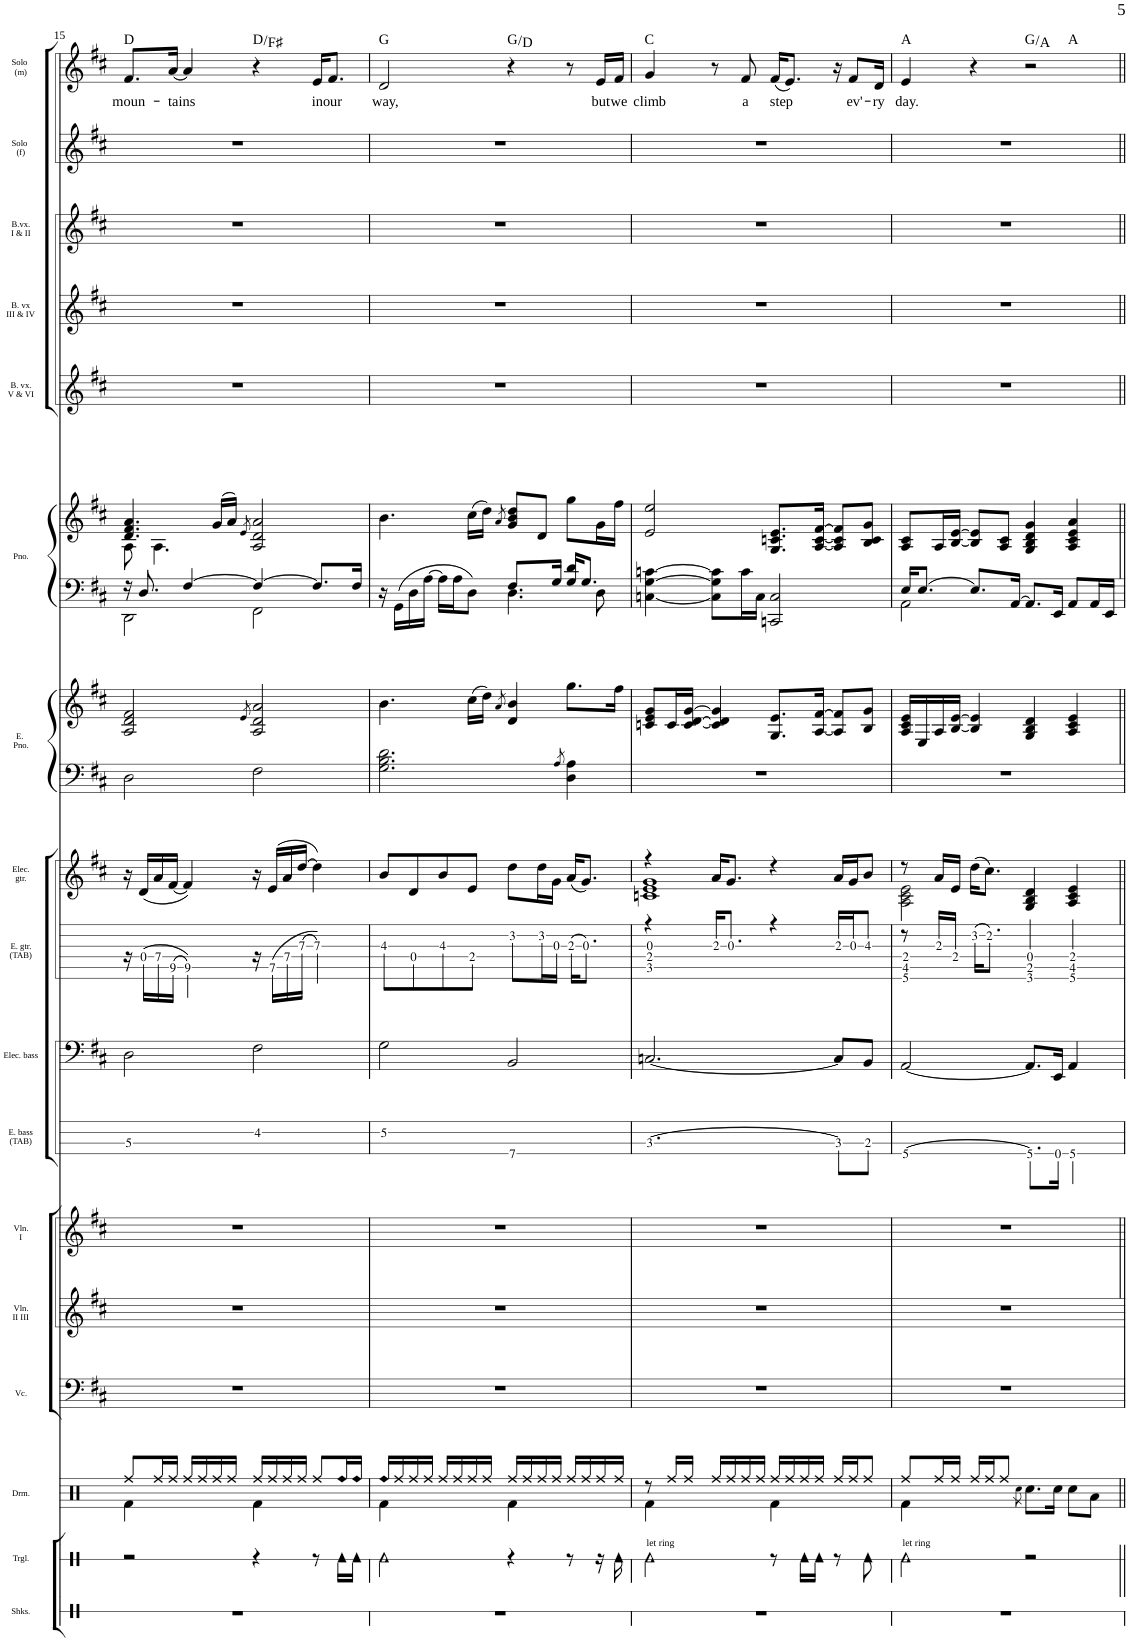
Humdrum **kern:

**kern	**kern	**kern	**kern	**kern	**kern	**kern	**kern	**kern	**kern	**kern	**kern	**kern	**kern	**kern	**kern	**kern	**kern	**kern	**text	**harte
*part17	*part16	*part15	*part14	*part13	*part12	*part11	*part10	*part9	*part8	*part7	*part7	*part6	*part6	*part5	*part4	*part3	*part2	*part1	*part1	*part1
*staff19	*staff18	*staff17	*staff16	*staff15	*staff14	*staff13	*staff12	*staff11	*staff10	*staff9	*staff8	*staff7	*staff6	*staff5	*staff4	*staff3	*staff2	*staff1	*staff1	*
*I"Shakers	*I"Triangle	*I"Drums	*I"Cello	*I"Violin II III	*I"Violin I	*I"E. bass (TAB)	*I"E. bass	*I"E. gtr. (TAB)	*I"Electric  guitar	*I"Electric  Piano	*	*I"Piano	*	*I"Back. voc. V &amp; VI	*I"Back. voc. III &amp; IV	*I"Back. voc. I &amp; II	*I"Solo   (f)	*I"Solo   (m)	*	*
*I'Shks.	*I'Trgl.	*I'Drm.	*	*I'Vln. II III	*I'Vln. I	*I'E. bass  (TAB)	*	*I'E. gtr. (TAB)	*I'Elec. gtr.	*I'E.   Pno.	*	*I'Pno.	*	*	*	*	*I'Solo   (f)	*I'Solo   (m)	*	*
!!LO:PB:g=z
*clefX	*clefX	*clefX	*clefF4	*clefG2	*clefG2	*	*clefF4	*	*clefG2	*clefF4	*clefG2	*clefF4	*clefG2	*clefG2	*clefG2	*clefG2	*clefG2	*clefG2	*	*
*	*	*	*	*	*	*	*Trd7c12	*	*Trd7c12	*	*	*	*	*	*	*	*Trd5c9	*Trd8c14	*	*
*k[f#c#]	*k[f#c#]	*k[f#c#]	*k[f#c#]	*k[f#c#]	*k[f#c#]	*k[f#c#]	*k[f#c#]	*k[f#c#]	*k[f#c#]	*k[f#c#]	*k[f#c#]	*k[f#c#]	*k[f#c#]	*k[f#c#]	*k[f#c#]	*k[f#c#]	*k[f#c#]	*k[f#c#]	*	*
*D:	*D:	*D:	*D:	*D:	*D:	*D:	*D:	*D:	*D:	*D:	*D:	*D:	*D:	*D:	*D:	*D:	*D:	*D:	*	*
*M4/4	*M4/4	*M4/4	*M4/4	*M4/4	*M4/4	*	*M4/4	*	*M4/4	*M4/4	*M4/4	*M4/4	*M4/4	*M4/4	*M4/4	*M4/4	*M4/4	*M4/4	*	*
=15	=15	=15	=15	=15	=15	=15	=15	=15	=15	=15	=15	=15	=15	=15	=15	=15	=15	=15	=15	=15
*	*	*^	*	*	*	*	*	*	*	*	*	*^	*^	*	*	*	*	*	*	*
!	!	!	!	!	!	!	!	!	!	!	!	!	!	!	!	!	!	!	!	!	!	!LO:LY:b	!
1r	2r	8Rff/L	4Rf\	1r	1r	1r	2DD	2D\	16r	16r	2D\	2A/ 2d/ 2f#/	16r	2DD\	4.d/ 4.f#/ 4.a/	8A\	1r	1r	1r	1r	8.f#/L	moun-	D:maj
.	.	.	.	.	.	.	.	.	(16D\LL	(16d/LL	.	.	8.D/	.	.	.	.	.	.	.	.	.	.
.	.	16Rff/L	.	.	.	.	.	.	16A\	16a/	.	.	.	.	.	4.A\	.	.	.	.	.	.	.
!	!	!	!	!	!	!	!	!	!	!	!	!	!	!	!	!	!	!	!	!	!	!LO:LY:b	!
.	.	16Rff/JJ	.	.	.	.	.	.	[16F#\JJ	[16f#/JJ	.	.	.	.	.	.	.	.	.	.	[16a/Jk	-tains	.
.	.	16Rff/LL	4ryy	.	.	.	.	.	4F#\])	4f#/])	.	.	[4F#/	.	.	.	.	.	.	.	4a/]	.	.
.	.	16Rff/	.	.	.	.	.	.	.	.	.	.	.	.	.	.	.	.	.	.	.	.	.
.	.	16Rff/	.	.	.	.	.	.	.	.	.	.	.	.	(16g/LL	.	.	.	.	.	.	.	.
.	.	16Rff/JJ	.	.	.	.	.	.	.	.	.	.	.	.	16a/JJ)	.	.	.	.	.	.	.	.
.	.	.	.	.	.	.	.	.	.	.	.	8qe/	.	.	8qe/	.	.	.	.	.	.	.	.
.	4r	16Rff/LL	4Rf\	.	.	.	2FF#	2F#\	16r	16r	2F#\	2A/ 2d/ 2a/	4F#/_	2FF#\	2A/ 2d/ 2a/	2ryy	.	.	.	.	4r	.	D:maj/3
.	.	16Rff/	.	.	.	.	.	.	(16E\LL	(16e/LL	.	.	.	.	.	.	.	.	.	.	.	.	.
.	.	16Rff/	.	.	.	.	.	.	16A\	16a/	.	.	.	.	.	.	.	.	.	.	.	.	.
.	.	16Rff/JJ	.	.	.	.	.	.	[16d\JJ	[16dd/JJ	.	.	.	.	.	.	.	.	.	.	.	.	.
!	!	!	!	!	!	!	!	!	!	!	!	!	!	!	!	!	!	!	!	!	!	!LO:LY:b	!
.	8r	8Rff/L	4ryy	.	.	.	.	.	4d\])	4dd\])	.	.	8.F#/L]	.	.	.	.	.	.	.	16e/KL	in	.
!	!	!	!	!	!	!	!	!	!	!	!	!	!	!	!	!	!	!	!	!	!	!LO:LY:b	!
.	.	.	.	.	.	.	.	.	.	.	.	.	.	.	.	.	.	.	.	.	8.f#/J	our	.
.	16Re\LL	16Rff/L	.	.	.	.	.	.	.	.	.	.	.	.	.	.	.	.	.	.	.	.	.
.	16Re\JJ	16Rff/JJ	.	.	.	.	.	.	.	.	.	.	16F#/Jk	.	.	.	.	.	.	.	.	.	.
*	*	*	*	*	*	*	*	*	*	*	*	*	*	*	*v	*v	*	*	*	*	*	*	*
=16	=16	=16	=16	=16	=16	=16	=16	=16	=16	=16	=16	=16	=16	=16	=16	=16	=16	=16	=16	=16	=16	=16
!	!	!	!	!	!	!	!	!	!	!	!	!	!	!	!	!	!	!	!	!	!LO:LY:b	!
1r	2Re\	16Rff/LL	4Rf\	1r	1r	1r	2GG	2G\	8B\L	8b/L	2.G\ 2.B\ 2.d\	4.b\	16r	2ryy	4.b\	1r	1r	1r	1r	2d/	way,	G:maj
.	.	16Rff/	.	.	.	.	.	.	.	.	.	.	16GG\LL	.	.	.	.	.	.	.	.	.
.	.	16Rff/	.	.	.	.	.	.	8D\	8d/	.	.	16D\	.	.	.	.	.	.	.	.	.
.	.	16Rff/JJ	.	.	.	.	.	.	.	.	.	.	[16A\JJ	.	.	.	.	.	.	.	.	.
.	.	16Rff/LL	4ryy	.	.	.	.	.	8B\	8b/	.	.	16A\LL]	.	.	.	.	.	.	.	.	.
.	.	16Rff/	.	.	.	.	.	.	.	.	.	.	16A\J	.	.	.	.	.	.	.	.	.
.	.	16Rff/	.	.	.	.	.	.	8E\J	8e/J	.	(16cc#\LL	8D\J	.	(16cc#\LL	.	.	.	.	.	.	.
.	.	16Rff/JJ	.	.	.	.	.	.	.	.	.	16dd\JJ)	.	.	16dd\JJ)	.	.	.	.	.	.	.
.	.	.	.	.	.	.	.	.	.	.	.	8qa/	.	.	8qa/	.	.	.	.	.	.	.
.	4r	16Rff/LL	4Rf\	.	.	.	2BBB	2BB/	8d\L	8dd\L	.	4d/ 4b/	4.D\	8.F#/L	8g/ 8b/ 8dd/L	.	.	.	.	4r	.	G:maj/5
.	.	16Rff/	.	.	.	.	.	.	.	.	.	.	.	.	.	.	.	.	.	.	.	.
.	.	16Rff/	.	.	.	.	.	.	16d\L	16dd\L	.	.	.	.	8d/J	.	.	.	.	.	.	.
.	.	16Rff/JJ	.	.	.	.	.	.	16G\JJ	16g\JJ	.	.	.	16G/Jk	.	.	.	.	.	.	.	.
.	.	.	.	.	.	.	.	.	.	.	8qA/	.	.	.	.	.	.	.	.	.	.	.
.	8r	16Rff/LL	4ryy	.	.	.	.	.	(16A\KL	(16a/KL	4D\ 4A\	8.gg\L	.	16G/ 16d/KL	8gg\L	.	.	.	.	8r	.	.
.	.	16Rff/	.	.	.	.	.	.	8.G\J)	8.g/J)	.	.	.	8.G/J	.	.	.	.	.	.	.	.
!	!	!	!	!	!	!	!	!	!	!	!	!	!	!	!	!	!	!	!	!	!LO:LY:b	!
.	16r	16Rff/	.	.	.	.	.	.	.	.	.	.	8D\	.	16g\L	.	.	.	.	16e/LL	but	.
!	!	!	!	!	!	!	!	!	!	!	!	!	!	!	!	!	!	!	!	!	!LO:LY:b	!
.	16Re\	16Rff/JJ	.	.	.	.	.	.	.	.	.	16ff#\Jk	.	.	16ff#\JJ	.	.	.	.	16f#/JJ	we	.
*	*	*	*	*	*	*	*	*	*	*	*	*	*v	*v	*	*	*	*	*	*	*	*
=17	=17	=17	=17	=17	=17	=17	=17	=17	=17	=17	=17	=17	=17	=17	=17	=17	=17	=17	=17	=17	=17
*	*	*	*	*	*	*	*	*	*^	*^	*	*	*	*	*	*	*	*	*	*	*
!	!LO:TX:a:t=let ring	!	!	!	!	!	!	!	!	!	!	!	!	!	!	!	!	!	!	!	!	!	!
!	!	!	!	!	!	!	!	!	!	!	!	!	!	!	!	!	!	!	!	!	!	!LO:LY:b	!
1r	2Re\	8r	4Rf\	1r	1r	1r	[2.CC	[2.Cn/	4r	1C 1E 1G	4r	1cn 1e 1g	1r	8cn/ 8e/ 8g/L	[4Cn\ [4G\ [4cn\	2e/ 2ee/	1r	1r	1r	1r	4g/	climb	C:maj
.	.	16Rff/LL	.	.	.	.	.	.	.	.	.	.	.	16c/L	.	.	.	.	.	.	.	.	.
.	.	16Rff/JJ	.	.	.	.	.	.	.	.	.	.	.	[16c/ [16d/ [16g/JJ	.	.	.	.	.	.	.	.	.
.	.	16Rff/LL	4ryy	.	.	.	.	.	16A/KL	.	16a/KL	.	.	4c/] 4d/] 4g/]	8C\] 8G\] 8c\]L	.	.	.	.	.	8r	.	.
.	.	16Rff/	.	.	.	.	.	.	8.G/J	.	8.g/J	.	.	.	.	.	.	.	.	.	.	.	.
!	!	!	!	!	!	!	!	!	!	!	!	!	!	!	!	!	!	!	!	!	!	!LO:LY:b	!
.	.	16Rff/	.	.	.	.	.	.	.	.	.	.	.	.	16c\L	.	.	.	.	.	8f#/	a	.
.	.	16Rff/JJ	.	.	.	.	.	.	.	.	.	.	.	.	16C\JJ	.	.	.	.	.	.	.	.
!	!	!	!	!	!	!	!	!	!	!	!	!	!	!	!	!	!	!	!	!	!	!LO:LY:b	!
.	8r	16Rff/LL	4Rf\	.	.	.	.	.	4r	.	4r	.	.	8.G/ 8.e/L	2CCn/ 2C/	8.G/ 8.cn/ 8.e/L	.	.	.	.	(16f#/KL	step	.
.	.	16Rff/	.	.	.	.	.	.	.	.	.	.	.	.	.	.	.	.	.	.	8.e/J)	.	.
.	16Re\LL	16Rff/	.	.	.	.	.	.	.	.	.	.	.	.	.	.	.	.	.	.	.	.	.
.	16Re\JJ	16Rff/JJ	.	.	.	.	.	.	.	.	.	.	.	[16A/ [16f#/Jk	.	[16A/ [16c/ [16f#/Jk	.	.	.	.	.	.	.
.	8r	16Rff/LL	4ryy	.	.	.	8CC\L]	8C/L]	16A/LL	.	16a/LL	.	.	8A/] 8f#/]L	.	8A/] 8c/] 8f#/]L	.	.	.	.	16r	.	.
!	!	!	!	!	!	!	!	!	!	!	!	!	!	!	!	!	!	!	!	!	!	!LO:LY:b	!
.	.	16Rff/J	.	.	.	.	.	.	16G/J	.	16g/J	.	.	.	.	.	.	.	.	.	8f#/L	ev'-	.
.	8Re\	8Rff/J	.	.	.	.	8BBB\J	8BB/J	8B/J	.	8b/J	.	.	8B/ 8g/J	.	8B/ 8c/ 8g/J	.	.	.	.	.	.	.
!	!	!	!	!	!	!	!	!	!	!	!	!	!	!	!	!	!	!	!	!	!	!LO:LY:b	!
.	.	.	.	.	.	.	.	.	.	.	.	.	.	.	.	.	.	.	.	.	16d/Jk	-ry	.
=18	=18	=18	=18	=18	=18	=18	=18	=18	=18	=18	=18	=18	=18	=18	=18	=18	=18	=18	=18	=18	=18	=18	=18
*	*	*	*	*	*	*	*	*	*	*	*	*	*	*	*^	*	*	*	*	*	*	*	*
!	!LO:TX:a:t=let ring	!	!	!	!	!	!	!	!	!	!	!	!	!	!	!	!	!	!	!	!	!	!	!
!	!	!	!	!	!	!	!	!	!	!	!	!	!	!	!	!	!	!	!	!	!	!	!LO:LY:b	!
*	*	*	*	*	*	*	*	*	*	*	*	*	*	*	*	*	*	*	*	*	*	*^	*	*
1r	2Re\	8Rff/L	4Rf\	1r	1r	1r	[2AAA	[2AA/	8r	2AA 2C# 2E	8r	2A\ 2c#\ 2e\	1r	16A/ 16c#/ 16e/LL	16E/KL	2AA\	8A/ 8c#/L	1r	1r	1r	1r	4e/	4ryy	day.	A:maj
.	.	.	.	.	.	.	.	.	.	.	.	.	.	16E/	[8.E/J	.	.	.	.	.	.	.	.	.	.
.	.	16Rff/L	.	.	.	.	.	.	16A/LL	.	16a/LL	.	.	16A/	.	.	16A/L	.	.	.	.	.	.	.	.
.	.	16Rff/JJ	.	.	.	.	.	.	16E/JJ	.	16e/JJ	.	.	[16B/ [16e/JJ	.	.	[16B/ [16e/JJ	.	.	.	.	.	.	.	.
.	.	16Rff/LL	4ryy	.	.	.	.	.	(16d\KL	.	(16dd\KL	.	.	4B/] 4e/]	8.E/L]	.	8B/] 8e/]L	.	.	.	.	4r	4ryy	.	.
.	.	16Rff/J	.	.	.	.	.	.	8.c#\J)	.	8.cc#\J)	.	.	.	.	.	.	.	.	.	.	.	.	.	.
.	.	8Rff/J	.	.	.	.	.	.	.	.	.	.	.	.	.	.	8A/ 8c#/J	.	.	.	.	.	.	.	.
.	.	.	.	.	.	.	.	.	.	.	.	.	.	.	[16AA/Jk	.	.	.	.	.	.	.	.	.	.
.	.	.	8qRcc\	.	.	.	.	.	.	.	.	.	.	.	.	.	.	.	.	.	.	.	.	.	.
.	2r	2ryy	8.Rcc\L	.	.	.	8.AAA\L]	8.AA/L]	4GG/ 4BB/ 4D/	2ryy	4G/ 4B/ 4d/	2ryy	.	4G/ 4B/ 4d/	8.AA/L]	2ryy	4G/ 4B/ 4d/ 4g/	.	.	.	.	2r	4ryy	.	G:maj/2
.	.	.	16Rcc\Jk	.	.	.	16EEE\Jk	16EE/Jk	.	.	.	.	.	.	16EE/Jk	.	.	.	.	.	.	.	.	.	.
.	.	.	8Rcc\L	.	.	.	4AAA\	4AA/	4AA/ 4C#/ 4E/	.	4A/ 4c#/ 4e/	.	.	4A/ 4c#/ 4e/	8AA/L	.	4A/ 4c#/ 4e/ 4a/	.	.	.	.	.	4ryy	.	A:maj
.	.	.	8Ra\J	.	.	.	.	.	.	.	.	.	.	.	16AA/L	.	.	.	.	.	.	.	.	.	.
.	.	.	.	.	.	.	.	.	.	.	.	.	.	.	16EE/JJ	.	.	.	.	.	.	.	.	.	.
*	*	*	*	*	*	*	*	*	*v	*v	*	*	*	*	*v	*v	*	*	*	*	*	*v	*v	*	*
*	*	*v	*v	*	*	*	*	*	*	*v	*v	*	*	*	*	*	*	*	*	*	*	*
=||	=||	=||	=||	=||	=||	=||	=||	=||	=||	=||	=||	=||	=||	=||	=||	=||	=||	=||	=||	=||
*-	*-	*-	*-	*-	*-	*-	*-	*-	*-	*-	*-	*-	*-	*-	*-	*-	*-	*-	*-	*-
